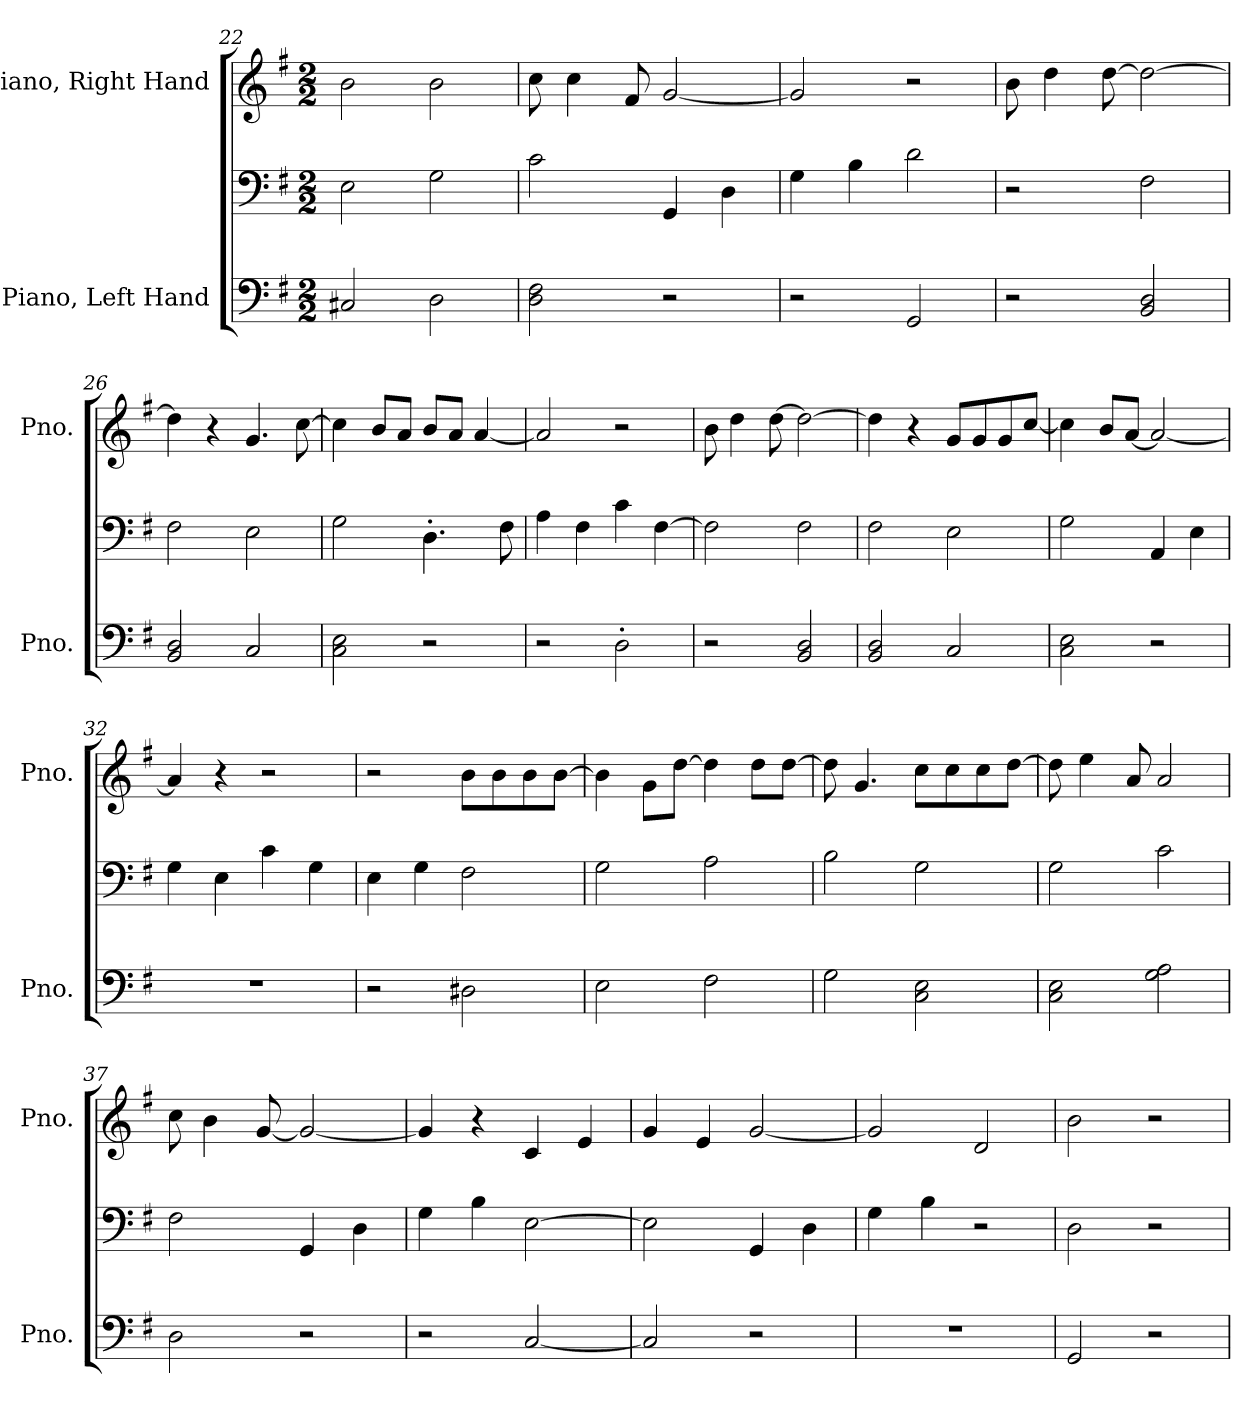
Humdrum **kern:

**kern	**kern	**kern
*part2	*part2	*part1
*staff3	*staff2	*staff1
*I"Piano, Left Hand	*	*I"Piano, Right Hand
*I'Pno.	*	*I'Pno.
*clefF4	*clefF4	*clefG2
*k[f#]	*k[f#]	*k[f#]
*M2/2	*M2/2	*M2/2
=22	=22	=22
2C#X/	2E\	2b\
2D\	2G\	2b\
=23	=23	=23
2D\ 2F#\	2c\	8cc\
.	.	4cc\
.	.	8f#/
2r	4GG/	[2g/
.	4D\	.
=24	=24	=24
2r	4G\	2g/]
.	4B\	.
2GG/	2d\	2r
=25	=25	=25
2r	2r	8b\
.	.	4dd\
.	.	[8dd\
2BB/ 2D/	2F#\	2dd\_
=26	=26	=26
2BB/ 2D/	2F#\	4dd\]
.	.	4r
2C/	2E\	4.g/
.	.	[8cc\
!!LO:PB:g=z
=27	=27	=27
2C\ 2E\	2G\	4cc\]
.	.	8b/L
.	.	8a/J
2r	4.D'\	8b/L
.	.	8a/J
.	.	[4a/
.	8F#\	.
=28	=28	=28
2r	4A\	2a/]
.	4F#\	.
2D'\	4c\	2r
.	[4F#\	.
=29	=29	=29
2r	2F#\]	8b\
.	.	4dd\
.	.	[8dd\
2BB/ 2D/	2F#\	2dd\_
=30	=30	=30
2BB/ 2D/	2F#\	4dd\]
.	.	4r
2C/	2E\	8g/L
.	.	8g/
.	.	8g/
.	.	[8cc/J
=31	=31	=31
2C\ 2E\	2G\	4cc\]
.	.	8b/L
.	.	[8a/J
2r	4AA/	2a/_
.	4E\	.
=32	=32	=32
1r	4G\	4a/]
.	4E\	4r
.	4c\	2r
.	4G\	.
=33	=33	=33
2r	4E\	2r
.	4G\	.
2D#X\	2F#\	8b\L
.	.	8b\
.	.	8b\
.	.	[8b\J
!!LO:LB:g=z
=34	=34	=34
2E\	2G\	4b\]
.	.	8g\L
.	.	[8dd\J
2F#\	2A\	4dd\]
.	.	8dd\L
.	.	[8dd\J
=35	=35	=35
2G\	2B\	8dd\]
.	.	4.g/
2C\ 2E\	2G\	8cc\L
.	.	8cc\
.	.	8cc\
.	.	[8dd\J
=36	=36	=36
2C\ 2E\	2G\	8dd\]
.	.	4ee\
.	.	8a/
2G\ 2A\	2c\	2a/
=37	=37	=37
2D\	2F#\	8cc\
.	.	4b\
.	.	[8g/
2r	4GG/	2g/_
.	4D\	.
=38	=38	=38
2r	4G\	4g/]
.	4B\	4r
[2C/	[2E\	4c/
.	.	4e/
=39	=39	=39
2C/]	2E\]	4g/
.	.	4e/
2r	4GG/	[2g/
.	4D\	.
=40	=40	=40
1r	4G\	2g/]
.	4B\	.
.	2r	2d/
!!LO:LB:g=z
=41	=41	=41
2GG/	2D\	2b\
2r	2r	2r
=	=	=
*-	*-	*-
